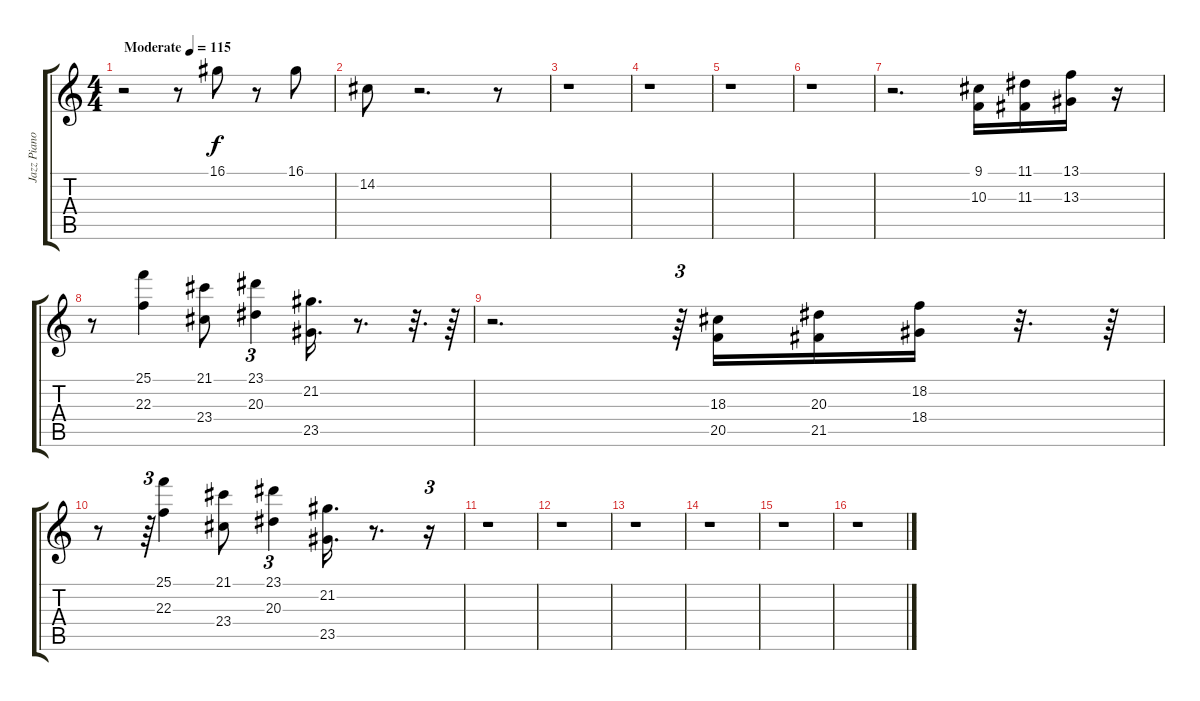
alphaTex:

\track ("Jazz Piano" "Jazz Piano") {instrument acousticgrandpiano}
\staff {score tabs}
\tuning (E4 B3 G3 D3 A2 E2) {hide}
\ts (4 4)
\tempo (115 "Moderate")
\clef g2
\ks c
r.2{dy f instrument acousticgrandpiano} r.8 16.1.8 r.8 16.1.8 |
14.2.8 r.2{d} r.8 |
r.1 |
r.1 |
r.1 |
r.1 |
r.2{d} (9.1 10.3).16 (11.1 11.3).16 (13.1 13.3).16 r.16 |
r.8 (25.1 22.3).4 (21.1 23.4).8 (23.1 20.3).4{tu (3 2)} (21.2 23.5).16{d} r.8{d} r.32{d} r.64 |
r.2{d} r.64{tu (3 2)} (18.3 20.5).16 (20.3 21.5).16 (18.2 18.4).16 r.32{d} r.64 |
r.8 r.64{tu (3 2)} (25.1 22.3).4 (21.1 23.4).8 (23.1 20.3).4{tu (3 2)} (21.2 23.5).16{d} r.8{d} r.16{tu (3 2)} |
r.1 |
r.1 |
r.1 |
r.1 |
r.1 |
r.1
